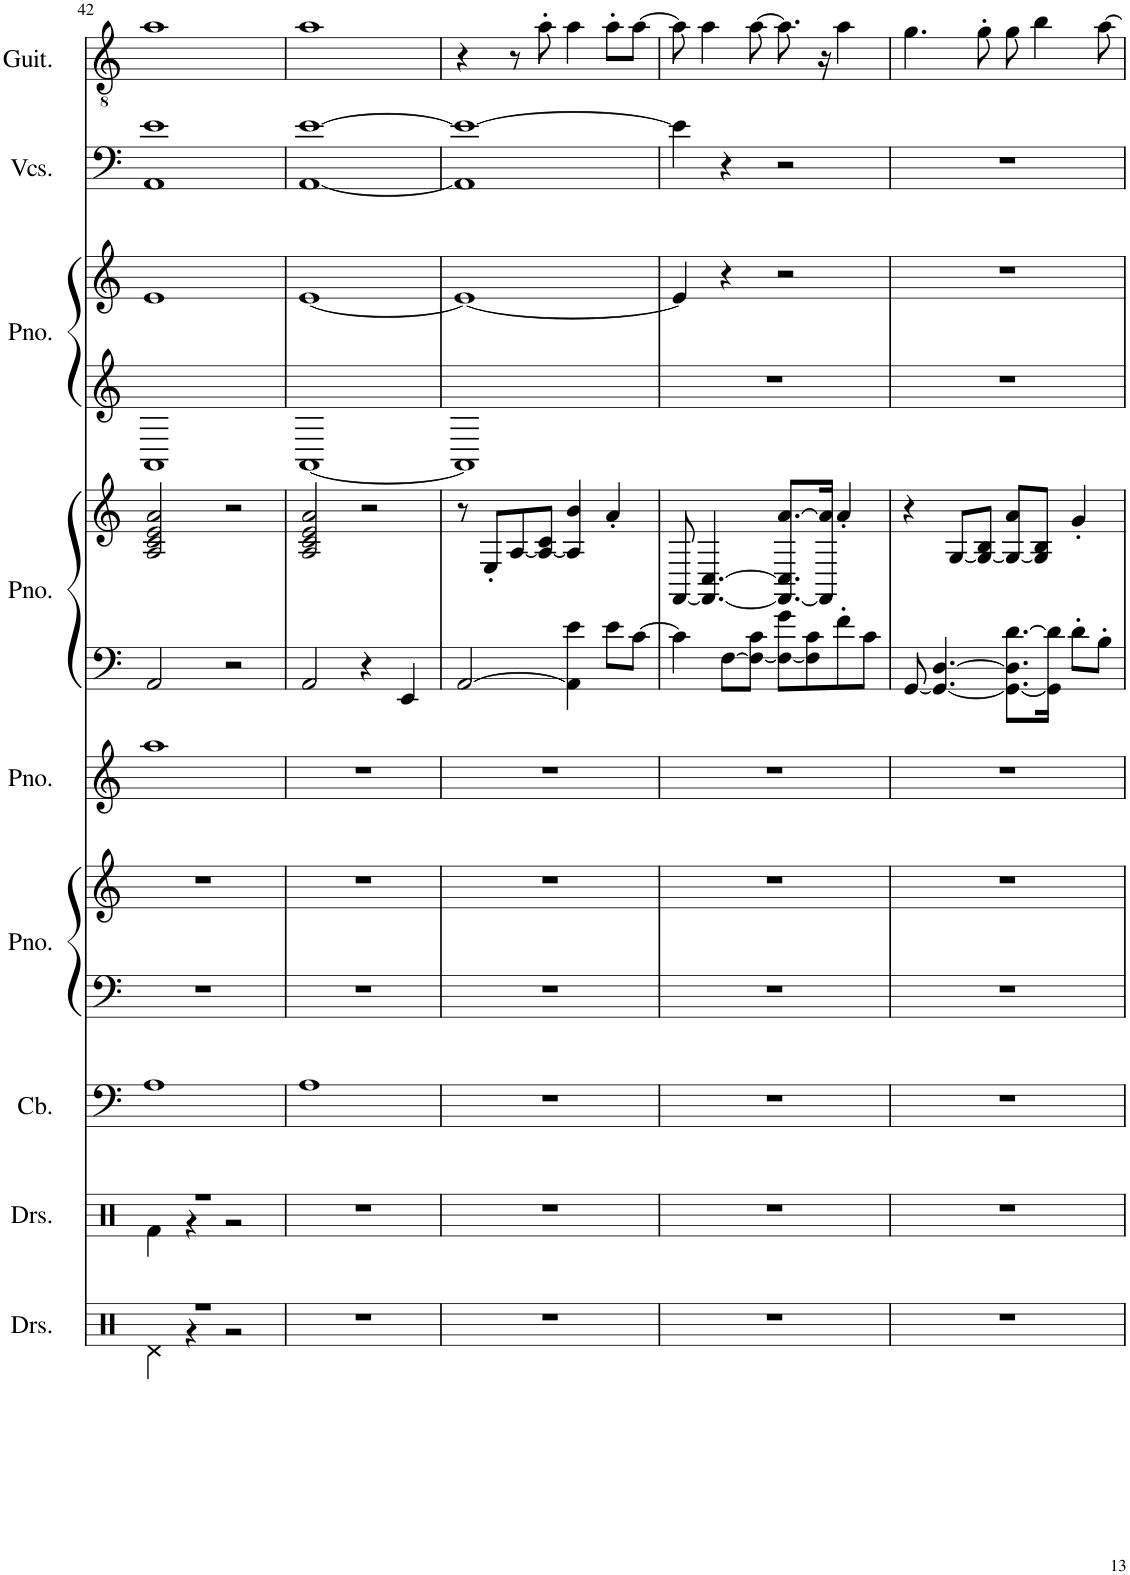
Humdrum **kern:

**kern	**kern	**kern	**kern	**kern	**kern	**kern	**kern	**kern	**kern	**kern	**kern
*part9	*part8	*part7	*part6	*part6	*part5	*part4	*part4	*part3	*part3	*part2	*part1
*staff12	*staff11	*staff10	*staff9	*staff8	*staff7	*staff6	*staff5	*staff4	*staff3	*staff2	*staff1
*I"Drumset	*I"Drumset	*I"Contrabass	*I"Piano	*	*I"Piano	*I"Piano	*	*I"Piano	*	*I"Violoncellos	*I"Classical Guitar
*I'Drs.	*I'Drs.	*I'Cb.	*I'Pno.	*	*I'Pno.	*I'Pno.	*	*I'Pno.	*	*I'Vcs.	*I'Guit.
!!LO:PB:g=z
*clefX	*clefX	*clefF4	*clefF4	*clefG2	*clefG2	*clefF4	*clefG2	*clefG2	*clefG2	*clefF4	*clefGv2
*	*	*Trd7c12	*	*	*	*	*	*	*	*	*
*k[]	*k[]	*k[]	*k[]	*k[]	*k[]	*k[]	*k[]	*k[]	*k[]	*k[]	*k[]
*M4/4	*M4/4	*M4/4	*M4/4	*M4/4	*M4/4	*M4/4	*M4/4	*M4/4	*M4/4	*M4/4	*M4/4
=42	=42	=42	=42	=42	=42	=42	=42	=42	=42	=42	=42
*^	*^	*	*	*	*	*	*	*	*	*	*
1r	4Rd\	1r	4Rf\	1A	1r	1r	1aa	2AA/	2A/ 2c/ 2e/ 2a/	1AA	1e	1AA 1e	1a
.	4r	.	4r	.	.	.	.	.	.	.	.	.	.
.	2r	.	2r	.	.	.	.	2r	2r	.	.	.	.
*v	*v	*	*	*	*	*	*	*	*	*	*	*	*
*	*v	*v	*	*	*	*	*	*	*	*	*	*
=43	=43	=43	=43	=43	=43	=43	=43	=43	=43	=43	=43
1r	1r	1A	1r	1r	1r	2AA/	2A/ 2c/ 2e/ 2a/	[1AA	[1e	[1AA [1e	1a
.	.	.	.	.	.	4r	2r	.	.	.	.
.	.	.	.	.	.	4EE/	.	.	.	.	.
=44	=44	=44	=44	=44	=44	=44	=44	=44	=44	=44	=44
1r	1r	1r	1r	1r	1r	[2AA/	8r	1AA]	1e_	1AA] 1e_	4r
.	.	.	.	.	.	.	8E'/L	.	.	.	.
.	.	.	.	.	.	.	[8A/	.	.	.	8r
.	.	.	.	.	.	.	8A/_ 8c/J	.	.	.	8a'\
.	.	.	.	.	.	4AA\] 4e\	4A/] 4b/	.	.	.	4a\
.	.	.	.	.	.	8e\L	4a'/	.	.	.	8a'\L
.	.	.	.	.	.	[8c\J	.	.	.	.	[8a\J
=45	=45	=45	=45	=45	=45	=45	=45	=45	=45	=45	=45
1r	1r	1r	1r	1r	1r	4c\]	[8FF/	1r	4e/]	4e\]	8a\]
.	.	.	.	.	.	.	4.FF/_ [4.C/	.	.	.	4a\
.	.	.	.	.	.	[8F\L	.	.	4r	4r	.
.	.	.	.	.	.	8F\_ 8c\J	.	.	.	.	[8a\
.	.	.	.	.	.	8F\_ 8g\L	8.FF/_ 8.C/] [8.a/L	.	2r	2r	8.a\]
.	.	.	.	.	.	8F\] 8c\	.	.	.	.	.
.	.	.	.	.	.	.	16FF/] 16a/]Jk	.	.	.	16r
.	.	.	.	.	.	8f'\	4a'/	.	.	.	4a\
.	.	.	.	.	.	8c\J	.	.	.	.	.
=46	=46	=46	=46	=46	=46	=46	=46	=46	=46	=46	=46
1r	1r	1r	1r	1r	1r	[8GG/	4r	1r	1r	1r	4.g\
.	.	.	.	.	.	4.GG/_ [4.D/	.	.	.	.	.
.	.	.	.	.	.	.	[8G/L	.	.	.	.
.	.	.	.	.	.	.	8G/_ 8B/J	.	.	.	8g'\
.	.	.	.	.	.	8.GG\_ 8.D\] [8.d\L	8G/_ 8a/L	.	.	.	8g\
.	.	.	.	.	.	.	8G/] 8B/J	.	.	.	4b\
.	.	.	.	.	.	16GG\] 16d\]Jk	.	.	.	.	.
.	.	.	.	.	.	8d'\L	4g'/	.	.	.	.
.	.	.	.	.	.	8B'\J	.	.	.	.	[8a\
=	=	=	=	=	=	=	=	=	=	=	=
*-	*-	*-	*-	*-	*-	*-	*-	*-	*-	*-	*-
